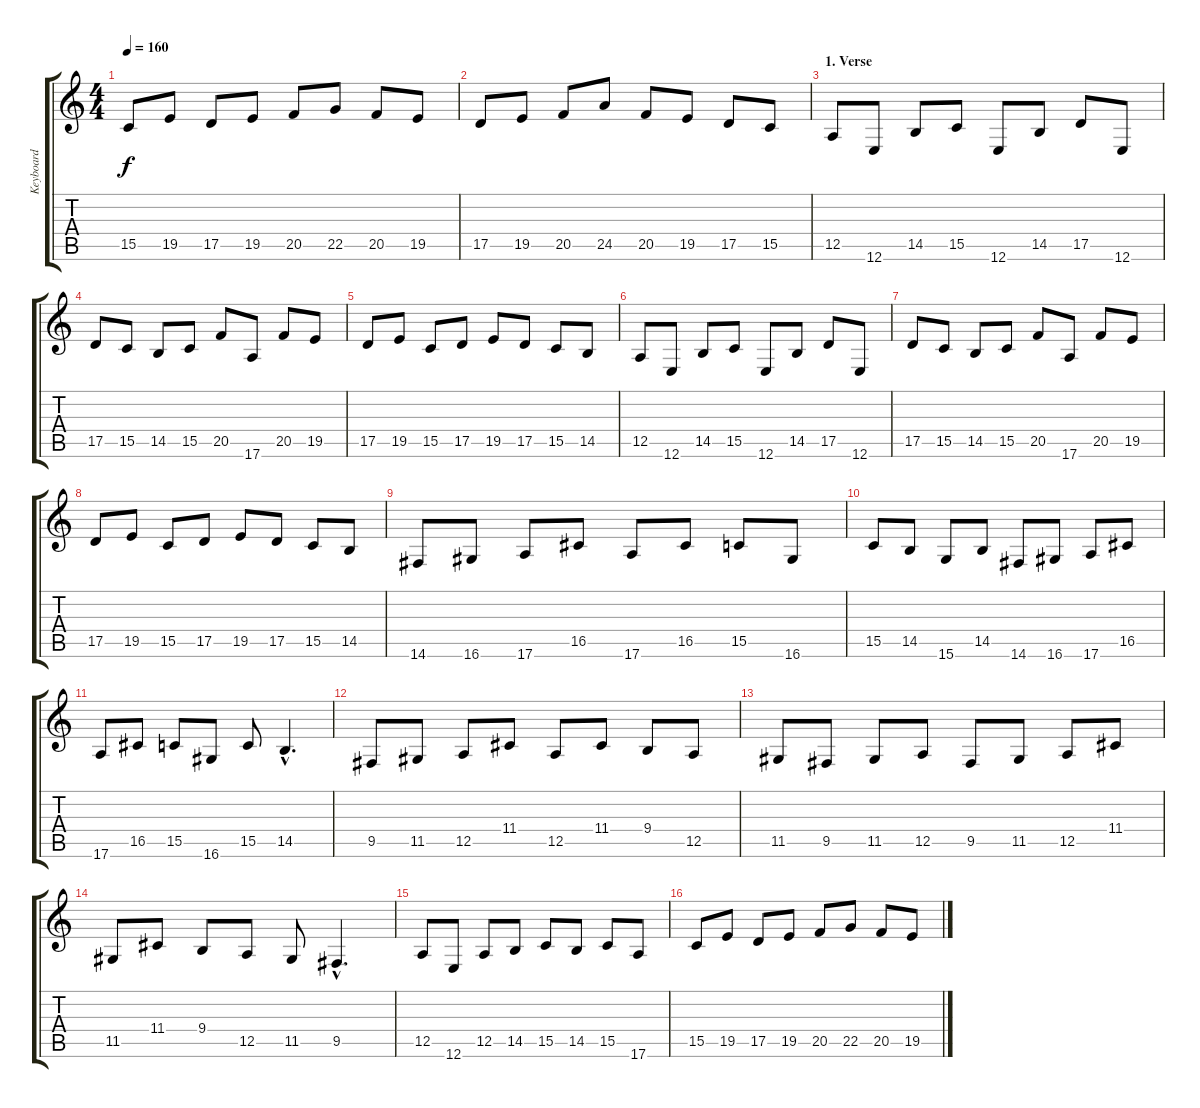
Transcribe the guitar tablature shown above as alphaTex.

\track ("Keyboard" "Keyboard") {instrument pad1newage}
\staff {score tabs}
\tuning (E4 B3 G3 D3 A2 E2) {hide}
\ts (4 4)
\tempo 160
\clef g2
\ks c
15.5.8{dy f} 19.5.8 17.5.8 19.5.8 20.5.8 22.5.8 20.5.8 19.5.8 |
17.5.8 19.5.8 20.5.8 24.5.8 20.5.8 19.5.8 17.5.8 15.5.8 |
\section ("" "1. Verse")
12.5.8 12.6.8 14.5.8 15.5.8 12.6.8 14.5.8 17.5.8 12.6.8 |
17.5.8 15.5.8 14.5.8 15.5.8 20.5.8 17.6.8 20.5.8 19.5.8 |
17.5.8 19.5.8 15.5.8 17.5.8 19.5.8 17.5.8 15.5.8 14.5.8 |
12.5.8 12.6.8 14.5.8 15.5.8 12.6.8 14.5.8 17.5.8 12.6.8 |
17.5.8 15.5.8 14.5.8 15.5.8 20.5.8 17.6.8 20.5.8 19.5.8 |
17.5.8 19.5.8 15.5.8 17.5.8 19.5.8 17.5.8 15.5.8 14.5.8 |
14.6.8 16.6.8 17.6.8 16.5.8 17.6.8 16.5.8 15.5.8 16.6.8 |
15.5.8 14.5.8 15.6.8 14.5.8 14.6.8 16.6.8 17.6.8 16.5.8 |
17.6.8 16.5.8 15.5.8 16.6.8 15.5.8 14.5{hac}.4{d} |
9.5.8 11.5.8 12.5.8 11.4.8 12.5.8 11.4.8 9.4.8 12.5.8 |
11.5.8 9.5.8 11.5.8 12.5.8 9.5.8 11.5.8 12.5.8 11.4.8 |
11.5.8 11.4.8 9.4.8 12.5.8 11.5.8 9.5{hac}.4{d} |
12.5.8 12.6.8 12.5.8 14.5.8 15.5.8 14.5.8 15.5.8 17.6.8 |
15.5.8 19.5.8 17.5.8 19.5.8 20.5.8 22.5.8 20.5.8 19.5.8
